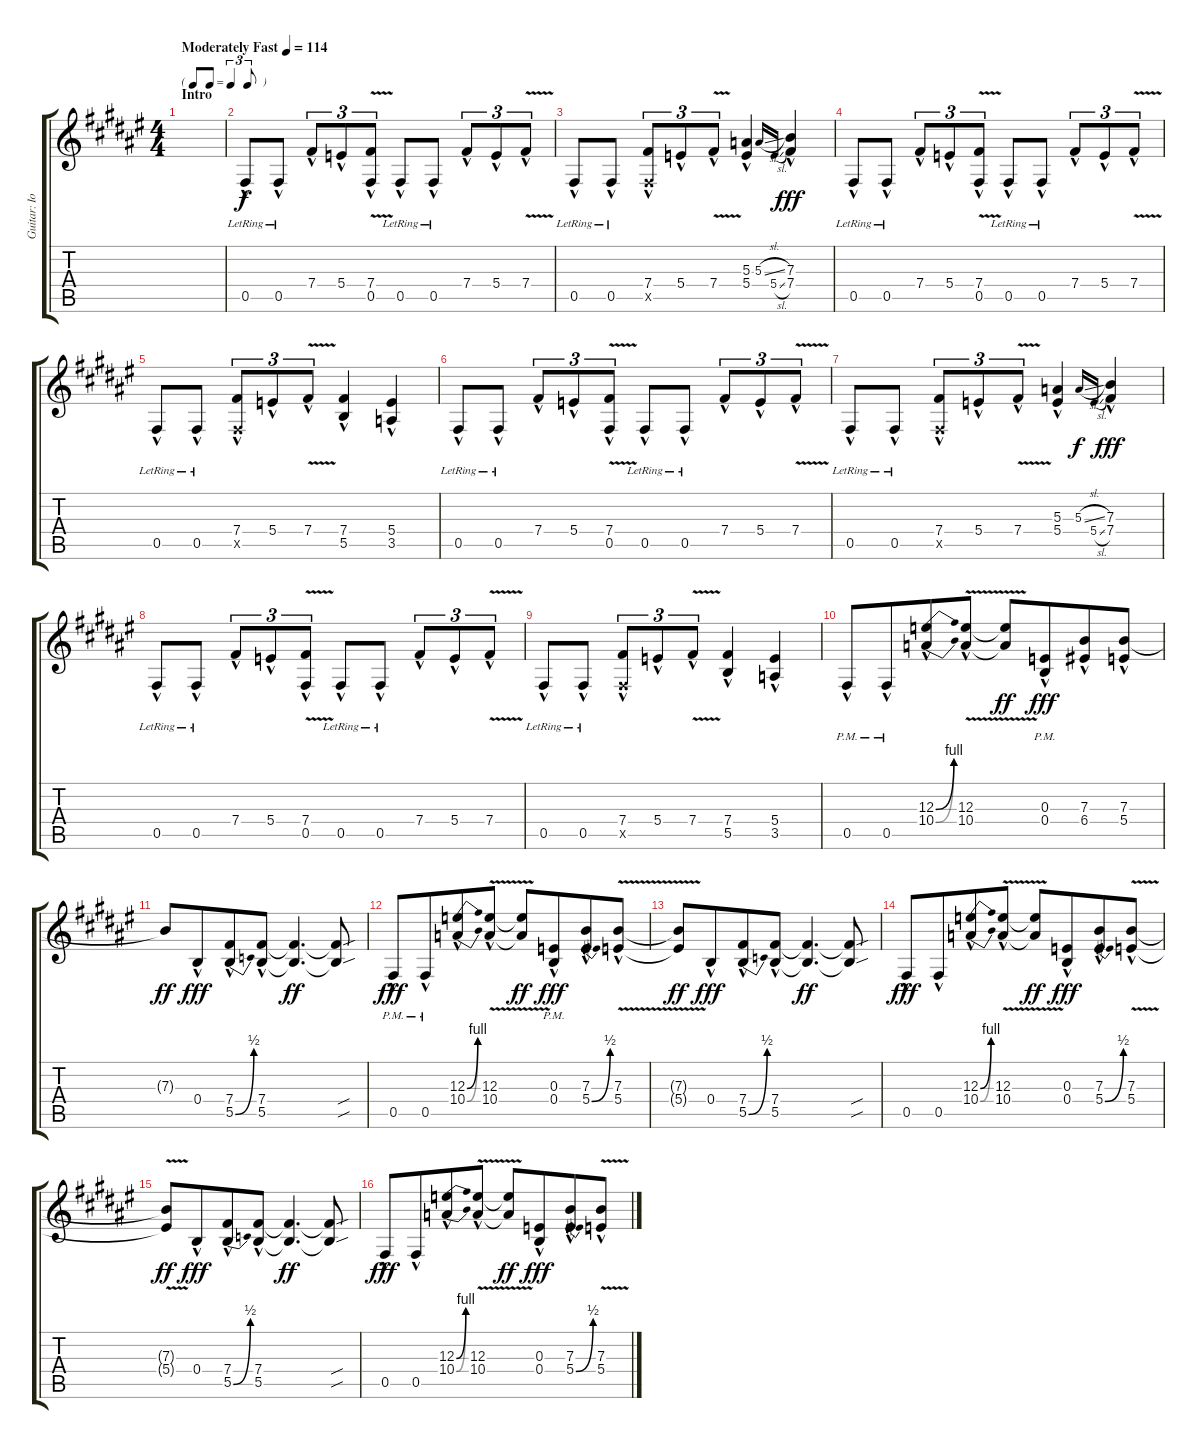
\track ("Guitar: Iommi" "Guitar: Io") {instrument distortionguitar}
\staff {score tabs}
\tuning (Db4 Ab3 E3 B2 Gb2 Db2) {hide}
\ts (4 4)
\tf triplet8th
\section ("" "Intro")
\tempo (114 "Moderately Fast")
\clef g2
\ks f#
|
0.5{hac lr}.8 0.5{hac lr}.8 7.4{hac}.8{tu (3 2)} 5.4{hac}.8{tu (3 2)} (7.4{v hac} 0.5{hac}).8{tu (3 2)} 0.5{hac lr}.8 0.5{hac lr}.8 7.4{hac}.8{tu (3 2)} 5.4{hac}.8{tu (3 2)} 7.4{v hac}.8{tu (3 2)} |
0.5{hac lr}.8 0.5{hac lr}.8 (7.4{hac} 0.5{hac x}).8{tu (3 2)} 5.4{hac}.8{tu (3 2)} 7.4{v hac}.8{tu (3 2)} (5.3{hac} 5.4{hac}).4 5.3{sl}.16{gr onbeat dy f} 5.4{sl}.16{gr onbeat} (7.3{hac} 7.4{hac}).4{dy fff} |
0.5{hac lr}.8 0.5{hac lr}.8 7.4{hac}.8{tu (3 2)} 5.4{hac}.8{tu (3 2)} (7.4{v hac} 0.5{hac}).8{tu (3 2)} 0.5{hac lr}.8 0.5{hac lr}.8 7.4{hac}.8{tu (3 2)} 5.4{hac}.8{tu (3 2)} 7.4{v hac}.8{tu (3 2)} |
0.5{hac lr}.8 0.5{hac lr}.8 (7.4{hac} 0.5{hac x}).8{tu (3 2)} 5.4{hac}.8{tu (3 2)} 7.4{v hac}.8{tu (3 2)} (7.4{hac} 5.5{hac}).4 (5.4{hac} 3.5{hac}).4 |
0.5{hac lr}.8 0.5{hac lr}.8 7.4{hac}.8{tu (3 2)} 5.4{hac}.8{tu (3 2)} (7.4{v hac} 0.5{hac}).8{tu (3 2)} 0.5{hac lr}.8 0.5{hac lr}.8 7.4{hac}.8{tu (3 2)} 5.4{hac}.8{tu (3 2)} 7.4{v hac}.8{tu (3 2)} |
0.5{hac lr}.8 0.5{hac lr}.8 (7.4{hac} 0.5{hac x}).8{tu (3 2)} 5.4{hac}.8{tu (3 2)} 7.4{v hac}.8{tu (3 2)} (5.3{hac} 5.4{hac}).4 5.3{sl}.16{gr onbeat dy f} 5.4{sl}.16{gr onbeat} (7.3{hac} 7.4{hac}).4{dy fff} |
0.5{hac lr}.8 0.5{hac lr}.8 7.4{hac}.8{tu (3 2)} 5.4{hac}.8{tu (3 2)} (7.4{v hac} 0.5{hac}).8{tu (3 2)} 0.5{hac lr}.8 0.5{hac lr}.8 7.4{hac}.8{tu (3 2)} 5.4{hac}.8{tu (3 2)} 7.4{v hac}.8{tu (3 2)} |
0.5{hac lr}.8 0.5{hac lr}.8 (7.4{hac} 0.5{hac x}).8{tu (3 2)} 5.4{hac}.8{tu (3 2)} 7.4{v hac}.8{tu (3 2)} (7.4{hac} 5.5{hac}).4 (5.4{hac} 3.5{hac}).4 |
0.5{hac pm}.8 0.5{hac pm}.8{beam merge} (12.3{be (bend 0 0 60 4) hac} 10.4{be (bend 0 0 60 4) hac}).8 (12.3{hac} 10.4{v hac}).8 (12.3{t} 10.4{t}).8{dy ff} (0.3{hac pm} 0.4{hac pm}).8{dy fff beam merge} (7.3{hac} 6.4{hac}).8 (7.3{hac} 5.4{hac}).8 |
7.3{t}.8{dy ff} 0.4{hac}.8{dy fff beam merge} (7.4{hac} 5.5{be (bend 0 0 60 2) hac}).8 (7.4{hac} 5.5{hac}).8 (7.4{t} 5.5{t}).4{d dy ff} (7.4{sou t} 5.5{sou t}).8 |
0.5{hac pm}.8{dy fff} 0.5{hac pm}.8{beam merge} (12.3{be (bend 0 0 60 4) hac} 10.4{be (bend 0 0 60 4) hac}).8 (12.3{hac} 10.4{v hac}).8 (12.3{t} 10.4{t}).8{dy ff} (0.3{hac pm} 0.4{hac pm}).8{dy fff beam merge} (7.3{hac} 5.4{be (bend 0 0 60 2) hac}).8 (7.3{hac} 5.4{v hac}).8 |
(7.3{t} 5.4{t}).8{dy ff} 0.4{hac}.8{dy fff beam merge} (7.4{hac} 5.5{be (bend 0 0 60 2) hac}).8 (7.4{hac} 5.5{hac}).8 (7.4{t} 5.5{t}).4{d dy ff} (7.4{sou t} 5.5{sou t}).8 |
0.5{hac}.8{dy fff} 0.5{hac}.8{beam merge} (12.3{be (bend 0 0 60 4) hac} 10.4{be (bend 0 0 60 4) hac}).8 (12.3{hac} 10.4{v hac}).8 (12.3{t} 10.4{t}).8{dy ff} (0.3{hac} 0.4{hac}).8{dy fff beam merge} (7.3{hac} 5.4{be (bend 0 0 60 2) hac}).8 (7.3{hac} 5.4{v hac}).8 |
(7.3{t} 5.4{t}).8{dy ff} 0.4{hac}.8{dy fff beam merge} (7.4{hac} 5.5{be (bend 0 0 60 2) hac}).8 (7.4{hac} 5.5{hac}).8 (7.4{t} 5.5{t}).4{d dy ff} (7.4{sou t} 5.5{sou t}).8 |
0.5{hac}.8{dy fff} 0.5{hac}.8{beam merge} (12.3{be (bend 0 0 60 4) hac} 10.4{be (bend 0 0 60 4) hac}).8 (12.3{hac} 10.4{v hac}).8 (12.3{t} 10.4{t}).8{dy ff} (0.3{hac} 0.4{hac}).8{dy fff beam merge} (7.3{hac} 5.4{be (bend 0 0 60 2) hac}).8 (7.3{hac} 5.4{v hac}).8
